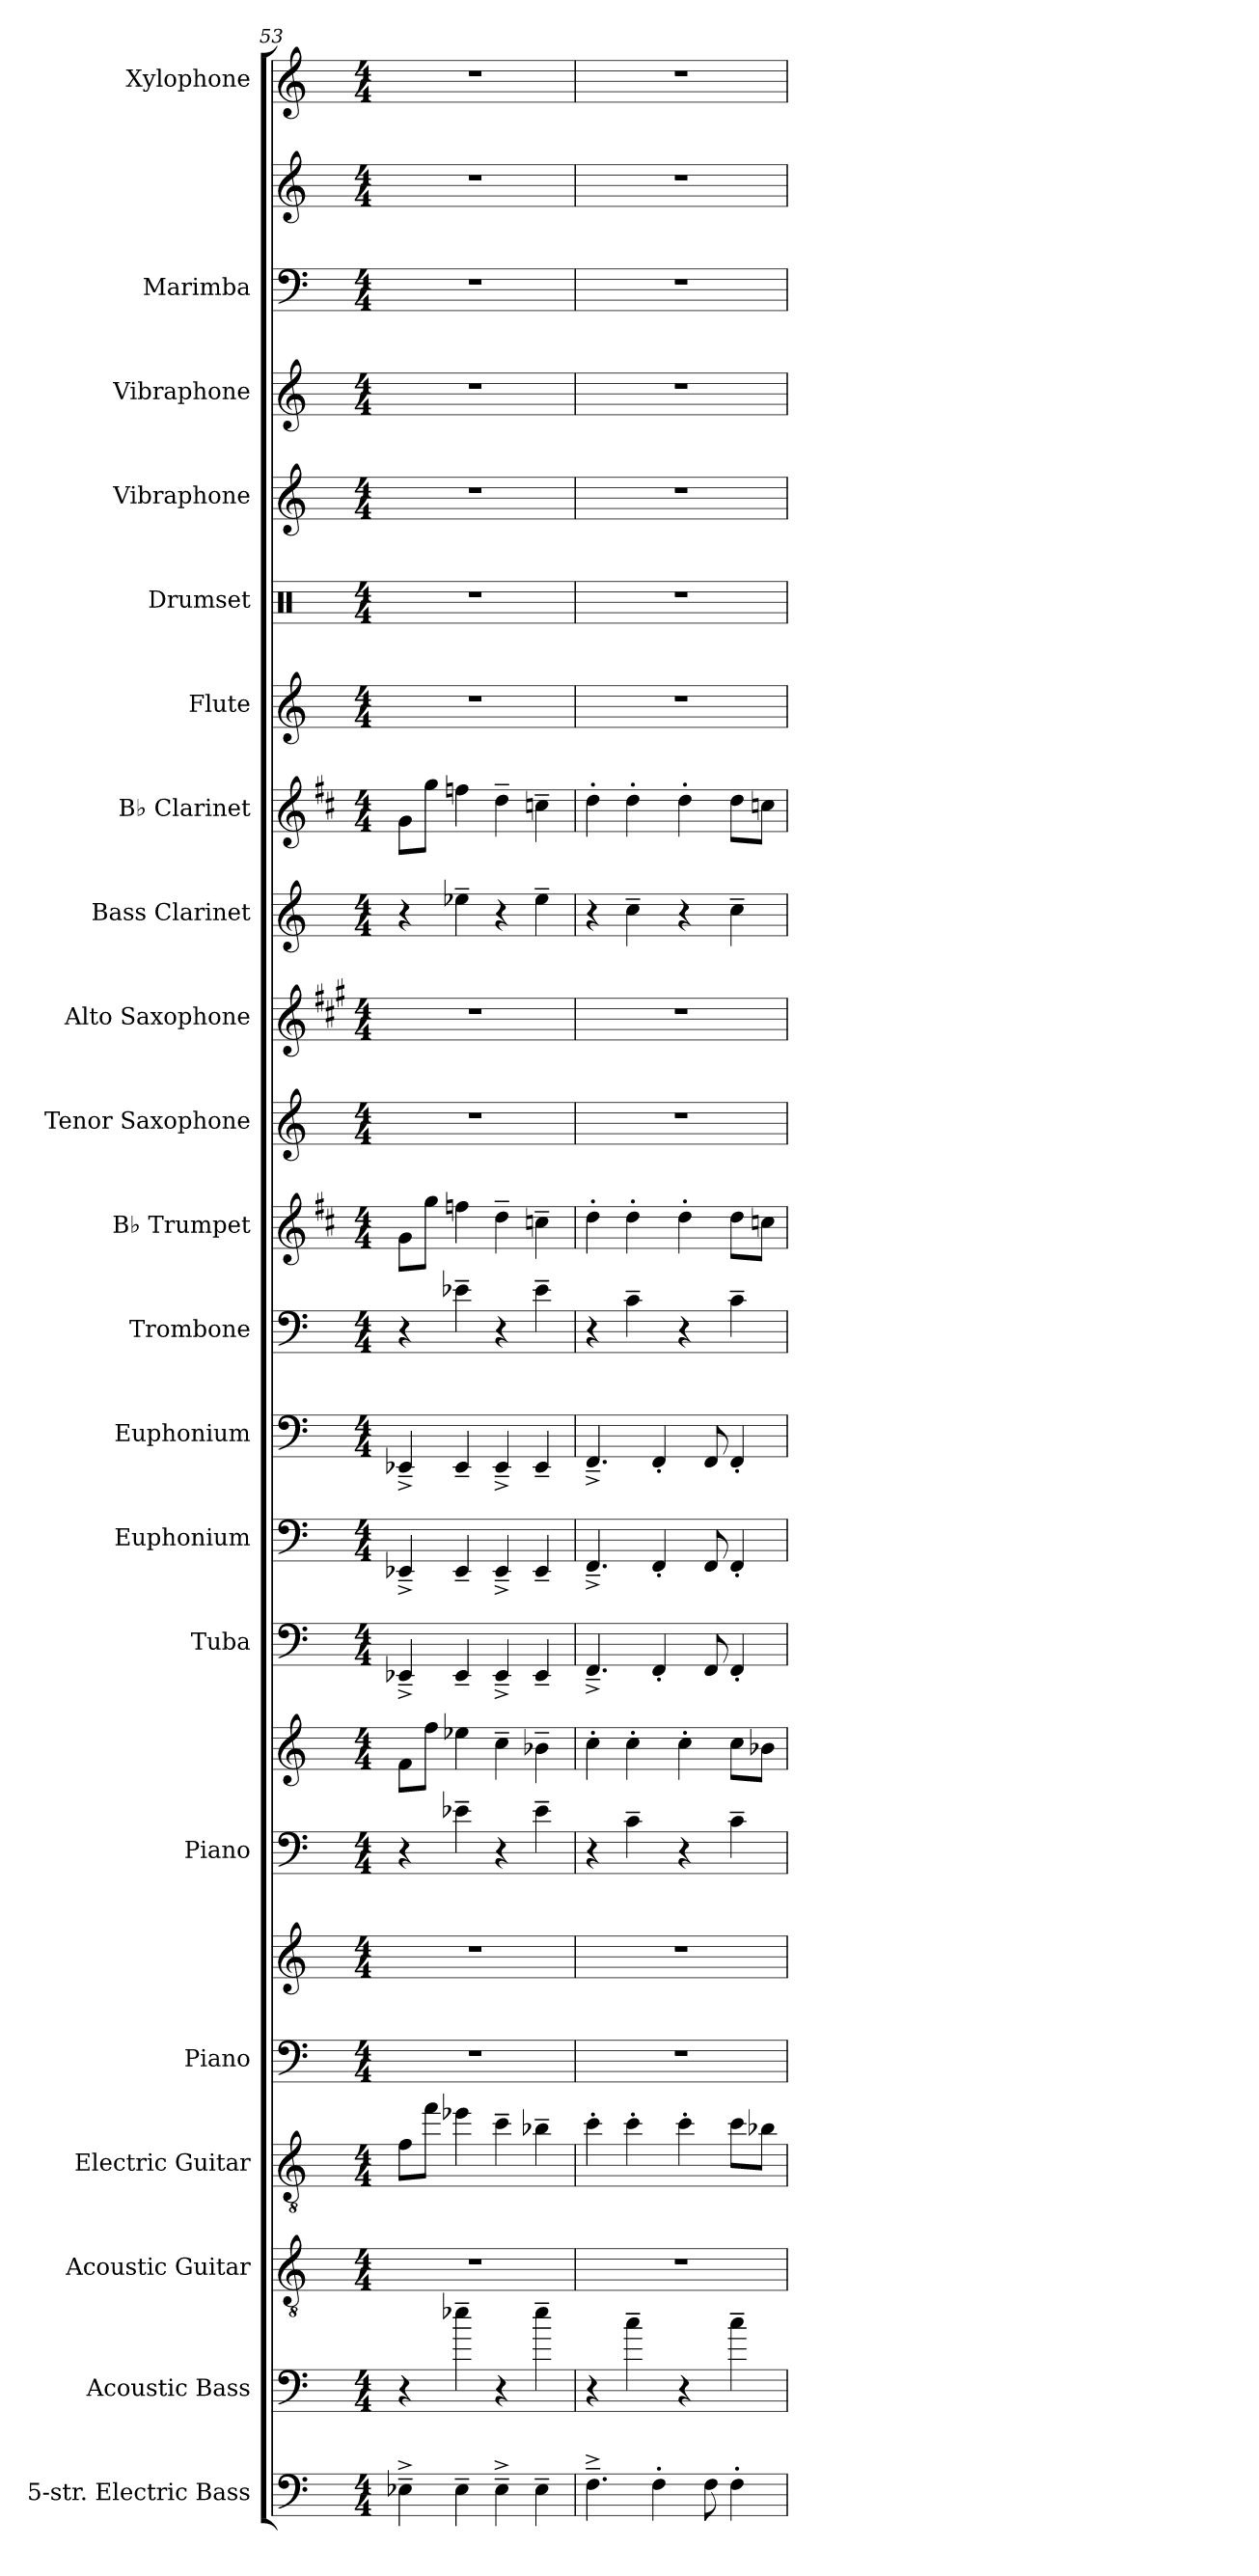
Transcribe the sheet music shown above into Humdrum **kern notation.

**kern	**kern	**kern	**kern	**kern	**kern	**kern	**kern	**kern	**kern	**kern	**kern	**kern	**kern	**kern	**kern	**kern	**kern	**kern	**kern	**kern	**kern	**kern	**kern
*part21	*part20	*part19	*part18	*part17	*part17	*part16	*part16	*part15	*part14	*part13	*part12	*part11	*part10	*part9	*part8	*part7	*part6	*part5	*part4	*part3	*part2	*part2	*part1
*staff24	*staff23	*staff22	*staff21	*staff20	*staff19	*staff18	*staff17	*staff16	*staff15	*staff14	*staff13	*staff12	*staff11	*staff10	*staff9	*staff8	*staff7	*staff6	*staff5	*staff4	*staff3	*staff2	*staff1
*I"5-str. Electric Bass	*I"Acoustic Bass	*I"Acoustic Guitar	*I"Electric Guitar	*I"Piano	*	*I"Piano	*	*I"Tuba	*I"Euphonium	*I"Euphonium	*I"Trombone	*I"B♭ Trumpet	*I"Tenor Saxophone	*I"Alto Saxophone	*I"Bass Clarinet	*I"B♭ Clarinet	*I"Flute	*I"Drumset	*I"Vibraphone	*I"Vibraphone	*I"Marimba	*	*I"Xylophone
*I'El. B.	*I'Bass	*I'Guit.	*I'El. Guit.	*I'Pno.	*	*I'Pno.	*	*I'Tba.	*I'Euph.	*I'Euph.	*I'Tbn.	*I'B♭ Tpt.	*I'T. Sax.	*I'A. Sax.	*I'B. Cl.	*I'B♭ Cl.	*I'Fl.	*I'Drs.	*I'Vib.	*I'Vib.	*I'Mrm.	*	*I'Xyl.
*clefF4	*clefF4	*clefGv2	*clefGv2	*clefF4	*clefG2	*clefF4	*clefG2	*clefF4	*clefF4	*clefF4	*clefF4	*clefG2	*clefG2	*clefG2	*clefG2	*clefG2	*clefG2	*clefX	*clefG2	*clefG2	*clefF4	*clefG2	*clefG2
*ITrd7c12	*ITrd7c12	*	*	*	*	*	*	*	*	*	*	*ITrd1c2	*ITrd8c14	*ITrd5c9	*ITrd8c14	*ITrd1c2	*	*	*	*	*	*	*ITrd-7c-12
*k[]	*k[]	*k[]	*k[]	*k[]	*k[]	*k[]	*k[]	*k[]	*k[]	*k[]	*k[]	*k[]	*k[]	*k[]	*k[]	*k[]	*k[]	*k[]	*k[]	*k[]	*k[]	*k[]	*k[]
*M4/4	*M4/4	*M4/4	*M4/4	*M4/4	*M4/4	*M4/4	*M4/4	*M4/4	*M4/4	*M4/4	*M4/4	*M4/4	*M4/4	*M4/4	*M4/4	*M4/4	*M4/4	*M4/4	*M4/4	*M4/4	*M4/4	*M4/4	*M4/4
=53	=53	=53	=53	=53	=53	=53	=53	=53	=53	=53	=53	=53	=53	=53	=53	=53	=53	=53	=53	=53	=53	=53	=53
4EE-X~^\	4r	1r	8f\L	1r	1r	4r	8f\L	4EE-X~^/	4EE-X~^/	4EE-X~^/	4r	8f\L	1r	1r	4r	8f\L	1r	1r	1r	1r	1r	1r	1r
.	.	.	8ff\J	.	.	.	8ff\J	.	.	.	.	8ff\J	.	.	.	8ff\J	.	.	.	.	.	.	.
4EE-~\	4e-X~\	.	4ee-X\	.	.	4e-X~\	4ee-X\	4EE-~/	4EE-~/	4EE-~/	4e-X~\	4ee-X\	.	.	4e-X~\	4ee-X\	.	.	.	.	.	.	.
4EE-~^\	4r	.	4cc~\	.	.	4r	4cc~\	4EE-~^/	4EE-~^/	4EE-~^/	4r	4cc~\	.	.	4r	4cc~\	.	.	.	.	.	.	.
4EE-~\	4e-~\	.	4b-X~\	.	.	4e-~\	4b-X~\	4EE-~/	4EE-~/	4EE-~/	4e-~\	4b-X~\	.	.	4e-~\	4b-X~\	.	.	.	.	.	.	.
=54	=54	=54	=54	=54	=54	=54	=54	=54	=54	=54	=54	=54	=54	=54	=54	=54	=54	=54	=54	=54	=54	=54	=54
4.FF~^\	4r	1r	4cc'\	1r	1r	4r	4cc'\	4.FF~^/	4.FF~^/	4.FF~^/	4r	4cc'\	1r	1r	4r	4cc'\	1r	1r	1r	1r	1r	1r	1r
.	4c~\	.	4cc'\	.	.	4c~\	4cc'\	.	.	.	4c~\	4cc'\	.	.	4c~\	4cc'\	.	.	.	.	.	.	.
4FF'\	.	.	.	.	.	.	.	4FF'/	4FF'/	4FF'/	.	.	.	.	.	.	.	.	.	.	.	.	.
.	4r	.	4cc'\	.	.	4r	4cc'\	.	.	.	4r	4cc'\	.	.	4r	4cc'\	.	.	.	.	.	.	.
8FF\	.	.	.	.	.	.	.	8FF/	8FF/	8FF/	.	.	.	.	.	.	.	.	.	.	.	.	.
4FF'\	4c~\	.	8cc\L	.	.	4c~\	8cc\L	4FF'/	4FF'/	4FF'/	4c~\	8cc\L	.	.	4c~\	8cc\L	.	.	.	.	.	.	.
.	.	.	8b-X\J	.	.	.	8b-X\J	.	.	.	.	8b-X\J	.	.	.	8b-X\J	.	.	.	.	.	.	.
=	=	=	=	=	=	=	=	=	=	=	=	=	=	=	=	=	=	=	=	=	=	=	=
*-	*-	*-	*-	*-	*-	*-	*-	*-	*-	*-	*-	*-	*-	*-	*-	*-	*-	*-	*-	*-	*-	*-	*-
